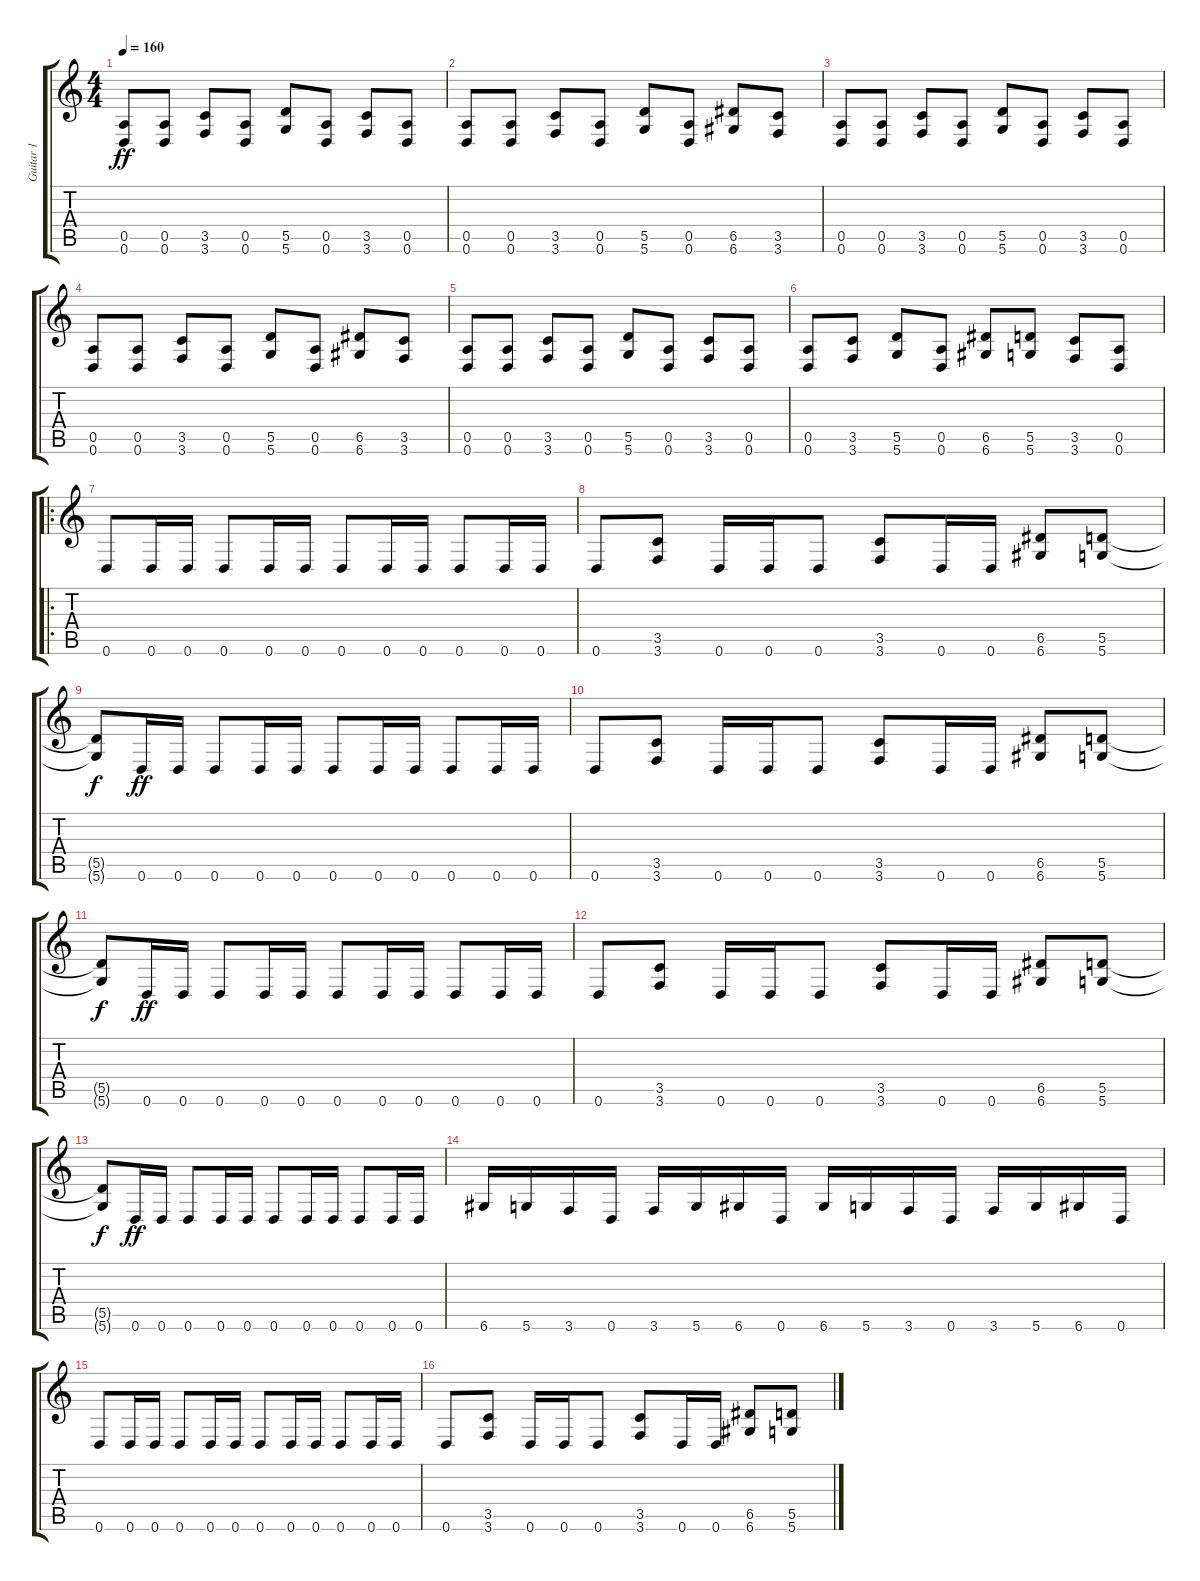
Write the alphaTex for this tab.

\track ("Guitar 1" "Guitar 1") {instrument distortionguitar}
\staff {score tabs}
\tuning (E4 B3 G3 D3 A2 D2) {hide}
\ts (4 4)
\tempo 160
\clef g2
\ks c
(0.5 0.6).8{dy ff} (0.5 0.6).8 (3.5 3.6).8 (0.5 0.6).8 (5.5 5.6).8 (0.5 0.6).8 (3.5 3.6).8 (0.5 0.6).8 |
(0.5 0.6).8 (0.5 0.6).8 (3.5 3.6).8 (0.5 0.6).8 (5.5 5.6).8 (0.5 0.6).8 (6.5 6.6).8 (3.5 3.6).8 |
(0.5 0.6).8 (0.5 0.6).8 (3.5 3.6).8 (0.5 0.6).8 (5.5 5.6).8 (0.5 0.6).8 (3.5 3.6).8 (0.5 0.6).8 |
(0.5 0.6).8 (0.5 0.6).8 (3.5 3.6).8 (0.5 0.6).8 (5.5 5.6).8 (0.5 0.6).8 (6.5 6.6).8 (3.5 3.6).8 |
(0.5 0.6).8 (0.5 0.6).8 (3.5 3.6).8 (0.5 0.6).8 (5.5 5.6).8 (0.5 0.6).8 (3.5 3.6).8 (0.5 0.6).8 |
(0.5 0.6).8 (3.5 3.6).8 (5.5 5.6).8 (0.5 0.6).8 (6.5 6.6).8 (5.5 5.6).8 (3.5 3.6).8 (0.5 0.6).8 |
\ro
0.6.8 0.6.16 0.6.16 0.6.8 0.6.16 0.6.16 0.6.8 0.6.16 0.6.16 0.6.8 0.6.16 0.6.16 |
0.6.8 (3.5 3.6).8 0.6.16 0.6.16 0.6.8 (3.5 3.6).8 0.6.16 0.6.16 (6.5 6.6).8 (5.5 5.6).8 |
(5.5{t} 5.6{t}).8{dy f} 0.6.16{dy ff} 0.6.16 0.6.8 0.6.16 0.6.16 0.6.8 0.6.16 0.6.16 0.6.8 0.6.16 0.6.16 |
0.6.8 (3.5 3.6).8 0.6.16 0.6.16 0.6.8 (3.5 3.6).8 0.6.16 0.6.16 (6.5 6.6).8 (5.5 5.6).8 |
(5.5{t} 5.6{t}).8{dy f} 0.6.16{dy ff} 0.6.16 0.6.8 0.6.16 0.6.16 0.6.8 0.6.16 0.6.16 0.6.8 0.6.16 0.6.16 |
0.6.8 (3.5 3.6).8 0.6.16 0.6.16 0.6.8 (3.5 3.6).8 0.6.16 0.6.16 (6.5 6.6).8 (5.5 5.6).8 |
(5.5{t} 5.6{t}).8{dy f} 0.6.16{dy ff} 0.6.16 0.6.8 0.6.16 0.6.16 0.6.8 0.6.16 0.6.16 0.6.8 0.6.16 0.6.16 |
6.6.16 5.6.16 3.6.16 0.6.16 3.6.16 5.6.16 6.6.16 0.6.16 6.6.16 5.6.16 3.6.16 0.6.16 3.6.16 5.6.16 6.6.16 0.6.16 |
0.6.8 0.6.16 0.6.16 0.6.8 0.6.16 0.6.16 0.6.8 0.6.16 0.6.16 0.6.8 0.6.16 0.6.16 |
0.6.8 (3.5 3.6).8 0.6.16 0.6.16 0.6.8 (3.5 3.6).8 0.6.16 0.6.16 (6.5 6.6).8 (5.5 5.6).8
